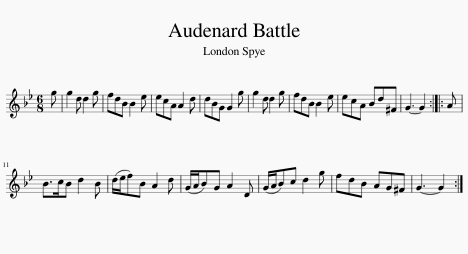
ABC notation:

X:1
L:1/8
M:6/8
I:linebreak $
K:Gmin
V:1 treble
V:1
 g | g2 d d2 g | fdB B2 e | ecA A2 d | dBG G2 g | %5
 g2 d d2 g | fdB B2 e | ecA Bd^F | G3- G2 :: A |$ %10
 B>cB d2 B | (d/e/f)B A2 d | (G/A/B)G A2 D | (G/A/B)c d2 g | fdB AG^F | %15
 G3- G2 :| %16
